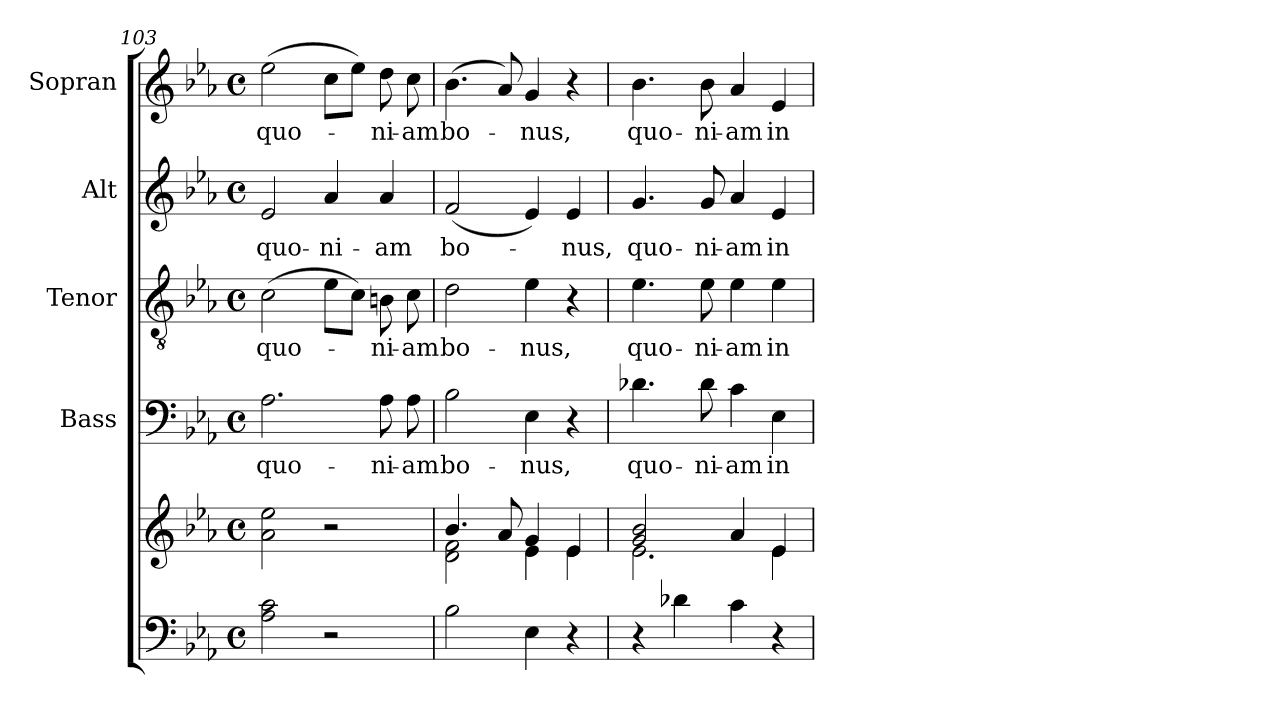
**kern	**kern	**kern	**text	**kern	**text	**kern	**text	**kern	**text
*part5	*part5	*part4	*part4	*part3	*part3	*part2	*part2	*part1	*part1
*staff6	*staff5	*staff4	*staff4	*staff3	*staff3	*staff2	*staff2	*staff1	*staff1
*	*	*I"Bass	*	*I"Tenor	*	*I"Alt	*	*I"Sopran	*
*	*	*I'B.	*	*I'T.	*	*I'A.	*	*I'S.	*
*clefF4	*clefG2	*clefF4	*	*clefGv2	*	*clefG2	*	*clefG2	*
*k[b-e-a-]	*k[b-e-a-]	*k[b-e-a-]	*	*k[b-e-a-]	*	*k[b-e-a-]	*	*k[b-e-a-]	*
*E-:	*E-:	*E-:	*	*E-:	*	*E-:	*	*E-:	*
*M4/4	*M4/4	*M4/4	*	*M4/4	*	*M4/4	*	*M4/4	*
*met(c)	*met(c)	*met(c)	*	*met(c)	*	*met(c)	*	*met(c)	*
=103	=103	=103	=103	=103	=103	=103	=103	=103	=103
!	!	!	!LO:LY:b	!	!LO:LY:b	!	!LO:LY:b	!	!LO:LY:b
2A-\ 2c\	2a-\ 2ee-\	2.A-\	quo-	(>2c\	quo-	2e-/	quo-	(>2ee-\	quo-
!	!	!	!	!	!	!	!LO:LY:b	!	!
2r	2r	.	.	8e-\L	.	4a-/	-ni-	8cc\L	.
.	.	.	.	8c\J)	.	.	.	8ee-\J)	.
!	!	!	!LO:LY:b	!	!LO:LY:b	!	!LO:LY:b	!	!LO:LY:b
.	.	8A-\	-ni-	8Bn\	-ni-	4a-/	-am	8dd\	-ni-
!	!	!	!LO:LY:b	!	!LO:LY:b	!	!	!	!LO:LY:b
.	.	8A-\	-am	8c\	-am	.	.	8cc\	-am
=104	=104	=104	=104	=104	=104	=104	=104	=104	=104
*	*^	*	*	*	*	*	*	*	*
!	!	!	!	!LO:LY:b	!	!LO:LY:b	!	!LO:LY:b	!	!LO:LY:b
2B-\	4.b-/	2d\ 2f\	2B-\	bo-	2d\	bo-	(<2f/	bo-	(>4.b-\	bo-
.	8a-/	.	.	.	.	.	.	.	8a-/)	.
!	!	!	!	!LO:LY:b	!	!LO:LY:b	!	!	!	!LO:LY:b
4E-\	4g/	4e-\	4E-\	-nus,	4e-\	-nus,	4e-/)	.	4g/	-nus,
!	!	!	!	!	!	!	!	!LO:LY:b	!	!
4r	4e-/	4e-\	4r	.	4r	.	4e-/	-nus,	4r	.
=105	=105	=105	=105	=105	=105	=105	=105	=105	=105	=105
!	!	!	!	!LO:LY:b	!	!LO:LY:b	!	!LO:LY:b	!	!LO:LY:b
4r	2g/ 2b-/	2.e-\	4.d-X\	quo-	4.e-\	quo-	4.g/	quo-	4.b-\	quo-
4d-X\	.	.	.	.	.	.	.	.	.	.
!	!	!	!	!LO:LY:b	!	!LO:LY:b	!	!LO:LY:b	!	!LO:LY:b
.	.	.	8d-\	-ni-	8e-\	-ni-	8g/	-ni-	8b-\	-ni-
!	!	!	!	!LO:LY:b	!	!LO:LY:b	!	!LO:LY:b	!	!LO:LY:b
4c\	4a-/	.	4c\	-am	4e-\	-am	4a-/	-am	4a-/	-am
!	!	!	!	!LO:LY:b	!	!LO:LY:b	!	!LO:LY:b	!	!LO:LY:b
4r	4e-/	4e-\	4E-\	in	4e-\	in	4e-/	in	4e-/	in
*	*v	*v	*	*	*	*	*	*	*	*
=	=	=	=	=	=	=	=	=	=
*-	*-	*-	*-	*-	*-	*-	*-	*-	*-
